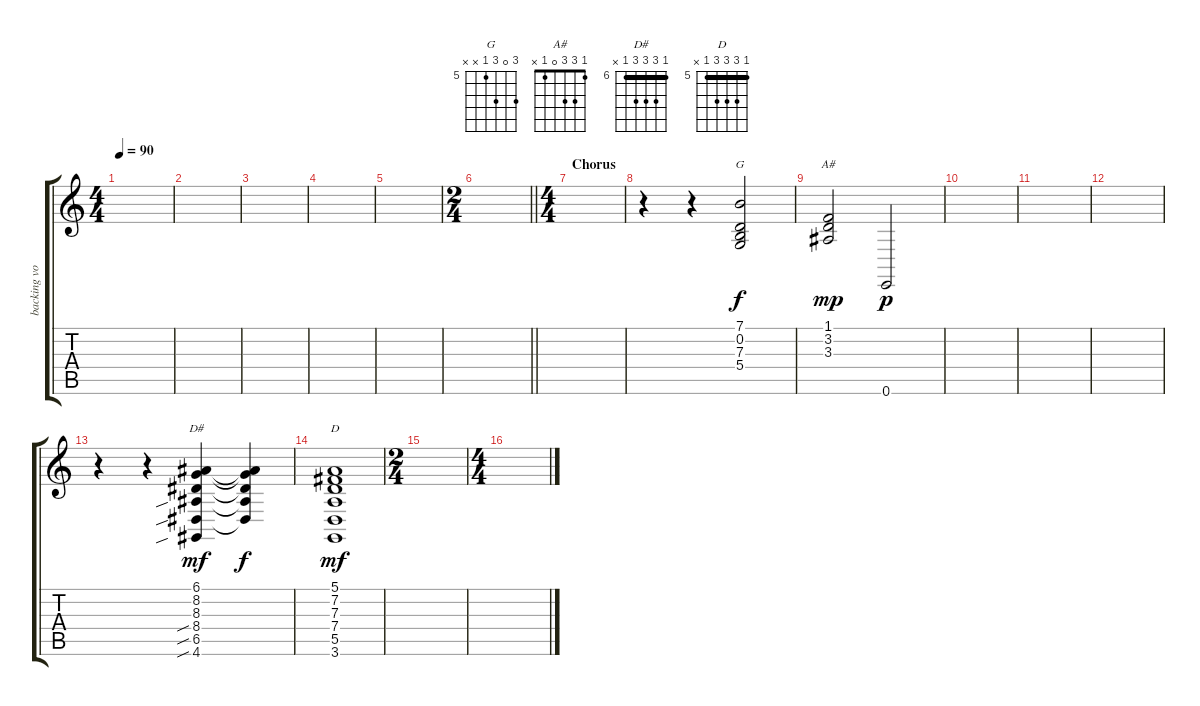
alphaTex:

\track ("backing vocals" "backing vo") {instrument lead3calliope}
\staff {score tabs}
\tuning (E4 B3 G3 D3 A2 E2) {hide}
\chord ("G" 7 0 7 5 x x) {firstfret 5}
\chord ("A#" 1 3 3 0 1 x)
\chord ("D#" 6 8 8 8 6 x) {firstfret 6 barre 6}
\chord ("D" 5 7 7 7 5 x) {firstfret 5 barre 5}
\ts (4 4)
\tempo 90
\clef g2
\ks c
|
|
|
|
|
\ts (2 4)
\barLineRight lightlight
|
\ts (4 4)
\section ("" "Chorus")
|
r.4 r.4 (7.1 0.2 7.3 5.4).2{ch "G"} |
(1.1 3.2 3.3).2{ch "A#" dy mp} 0.6.2{dy p} |
|
|
|
r.4 r.4 (6.1 8.2 8.3 8.4{sib} 6.5{sib} 4.6{sib}).4{ch "D#" dy mf} (6.1{t} 8.2{t} 8.3{t} 8.4{t} 6.5{t}).4{dy f} |
(5.1 7.2 7.3 7.4 5.5 3.6).1{ch "D" dy mf} |
\ts (2 4)
|
\ts (4 4)
